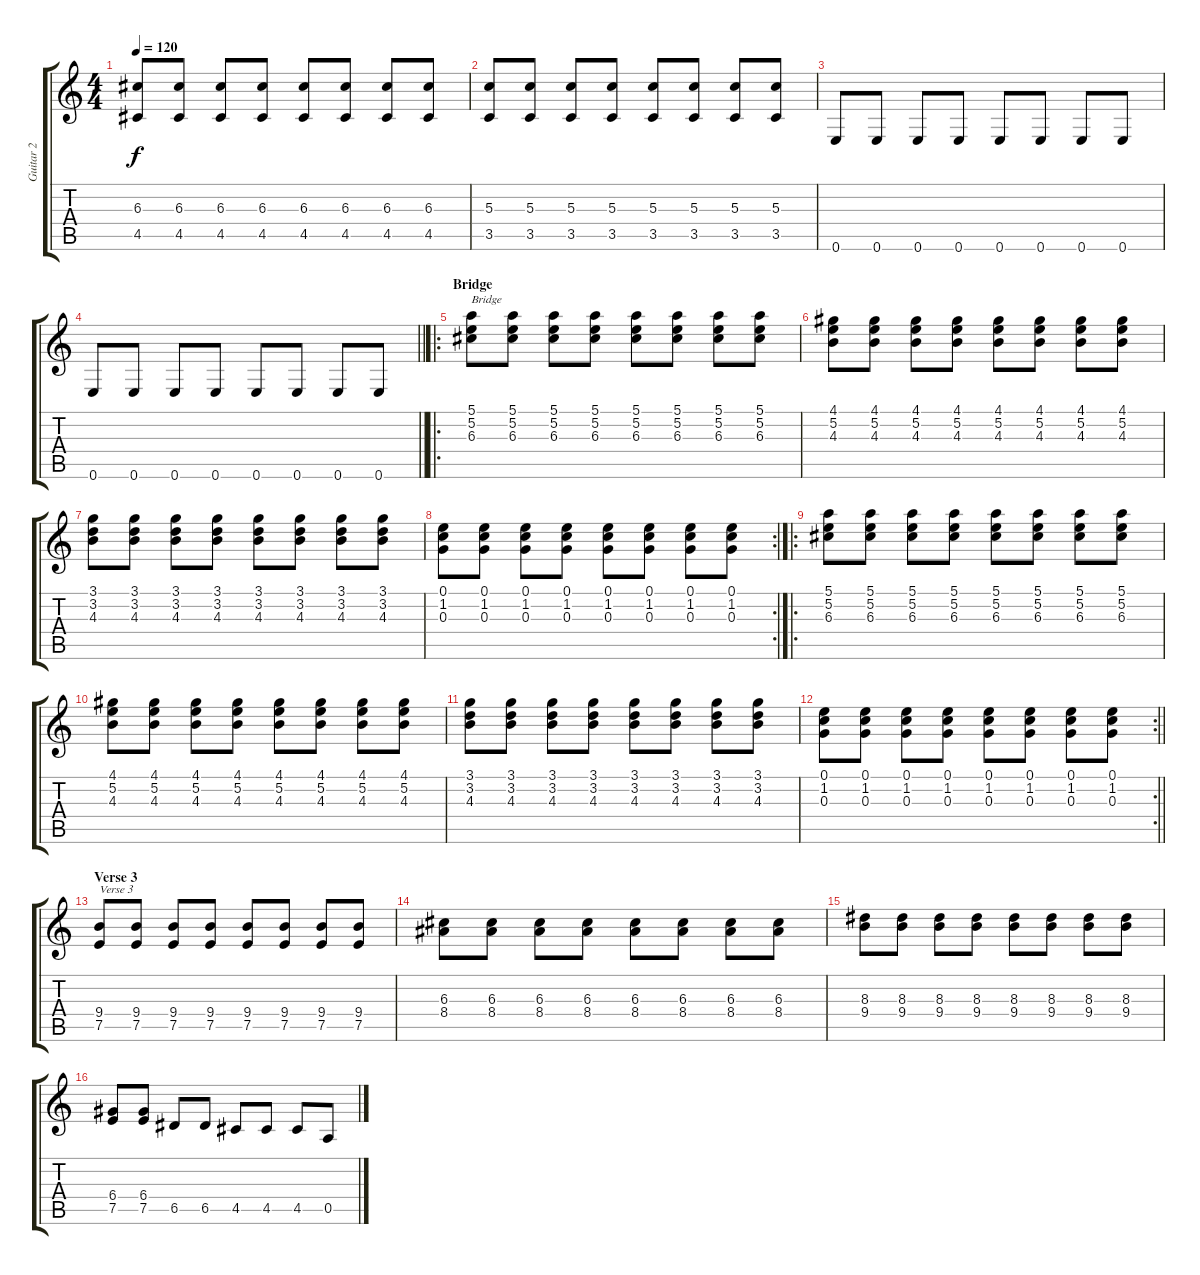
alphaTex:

\track ("Guitar 2" "Guitar 2") {instrument overdrivenguitar}
\staff {score tabs}
\tuning (E4 B3 G3 D3 A2 E2) {hide}
\ts (4 4)
\tempo 120
\clef g2
\ks c
(6.3 4.5).8{dy f} (6.3 4.5).8 (6.3 4.5).8 (6.3 4.5).8 (6.3 4.5).8 (6.3 4.5).8 (6.3 4.5).8 (6.3 4.5).8 |
(5.3 3.5).8 (5.3 3.5).8 (5.3 3.5).8 (5.3 3.5).8 (5.3 3.5).8 (5.3 3.5).8 (5.3 3.5).8 (5.3 3.5).8 |
0.6.8 0.6.8 0.6.8 0.6.8 0.6.8 0.6.8 0.6.8 0.6.8 |
\barLineRight lightlight
0.6.8 0.6.8 0.6.8 0.6.8 0.6.8 0.6.8 0.6.8 0.6.8 |
\ro
\section ("" "Bridge")
(5.1 5.2 6.3).8{txt "Bridge"} (5.1 5.2 6.3).8 (5.1 5.2 6.3).8 (5.1 5.2 6.3).8 (5.1 5.2 6.3).8 (5.1 5.2 6.3).8 (5.1 5.2 6.3).8 (5.1 5.2 6.3).8 |
(4.1 5.2 4.3).8 (4.1 5.2 4.3).8 (4.1 5.2 4.3).8 (4.1 5.2 4.3).8 (4.1 5.2 4.3).8 (4.1 5.2 4.3).8 (4.1 5.2 4.3).8 (4.1 5.2 4.3).8 |
(3.1 3.2 4.3).8 (3.1 3.2 4.3).8 (3.1 3.2 4.3).8 (3.1 3.2 4.3).8 (3.1 3.2 4.3).8 (3.1 3.2 4.3).8 (3.1 3.2 4.3).8 (3.1 3.2 4.3).8 |
\rc 2
(0.1 1.2 0.3).8 (0.1 1.2 0.3).8 (0.1 1.2 0.3).8 (0.1 1.2 0.3).8 (0.1 1.2 0.3).8 (0.1 1.2 0.3).8 (0.1 1.2 0.3).8 (0.1 1.2 0.3).8 |
\ro
(5.1 5.2 6.3).8 (5.1 5.2 6.3).8 (5.1 5.2 6.3).8 (5.1 5.2 6.3).8 (5.1 5.2 6.3).8 (5.1 5.2 6.3).8 (5.1 5.2 6.3).8 (5.1 5.2 6.3).8 |
(4.1 5.2 4.3).8 (4.1 5.2 4.3).8 (4.1 5.2 4.3).8 (4.1 5.2 4.3).8 (4.1 5.2 4.3).8 (4.1 5.2 4.3).8 (4.1 5.2 4.3).8 (4.1 5.2 4.3).8 |
(3.1 3.2 4.3).8 (3.1 3.2 4.3).8 (3.1 3.2 4.3).8 (3.1 3.2 4.3).8 (3.1 3.2 4.3).8 (3.1 3.2 4.3).8 (3.1 3.2 4.3).8 (3.1 3.2 4.3).8 |
\rc 2
\barLineRight lightlight
(0.1 1.2 0.3).8 (0.1 1.2 0.3).8 (0.1 1.2 0.3).8 (0.1 1.2 0.3).8 (0.1 1.2 0.3).8 (0.1 1.2 0.3).8 (0.1 1.2 0.3).8 (0.1 1.2 0.3).8 |
\section ("" "Verse 3")
(9.4 7.5).8{txt "Verse 3"} (9.4 7.5).8 (9.4 7.5).8 (9.4 7.5).8 (9.4 7.5).8 (9.4 7.5).8 (9.4 7.5).8 (9.4 7.5).8 |
(6.3 8.4).8 (6.3 8.4).8 (6.3 8.4).8 (6.3 8.4).8 (6.3 8.4).8 (6.3 8.4).8 (6.3 8.4).8 (6.3 8.4).8 |
(8.3 9.4).8 (8.3 9.4).8 (8.3 9.4).8 (8.3 9.4).8 (8.3 9.4).8 (8.3 9.4).8 (8.3 9.4).8 (8.3 9.4).8 |
(6.4 7.5).8 (6.4 7.5).8 6.5.8 6.5.8 4.5.8 4.5.8 4.5.8 0.5.8
